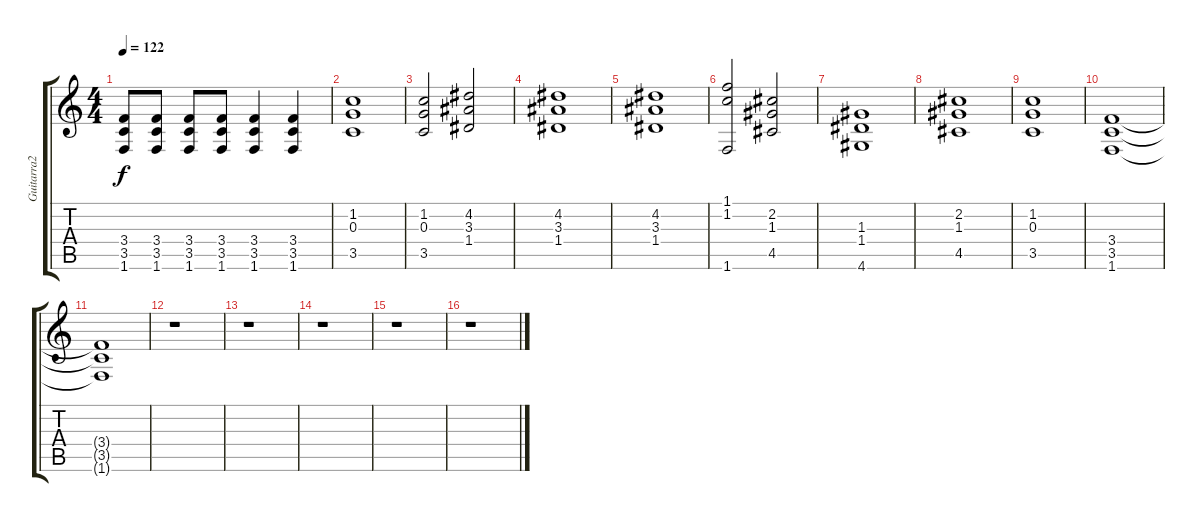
\track ("Guitarra2" "Guitarra2") {instrument overdrivenguitar}
\staff {score tabs}
\tuning (E4 B3 G3 D3 A2 E2) {hide}
\ts (4 4)
\tempo 122
\clef g2
\ks c
(3.4 3.5 1.6).8{dy f} (3.4 3.5 1.6).8 (3.4 3.5 1.6).8 (3.4 3.5 1.6).8 (3.4 3.5 1.6).4 (3.4 3.5 1.6).4 |
(1.2 0.3 3.5).1 |
(1.2 0.3 3.5).2 (4.2 3.3 1.4).2 |
(4.2 3.3 1.4).1 |
(4.2 3.3 1.4).1 |
(1.1 1.2 1.6).2 (2.2 1.3 4.5).2 |
(1.3 1.4 4.6).1 |
(2.2 1.3 4.5).1 |
(1.2 0.3 3.5).1 |
(3.4 3.5 1.6).1 |
(3.4{t} 3.5{t} 1.6{t}).1 |
r.1 |
r.1 |
r.1 |
r.1 |
r.1
